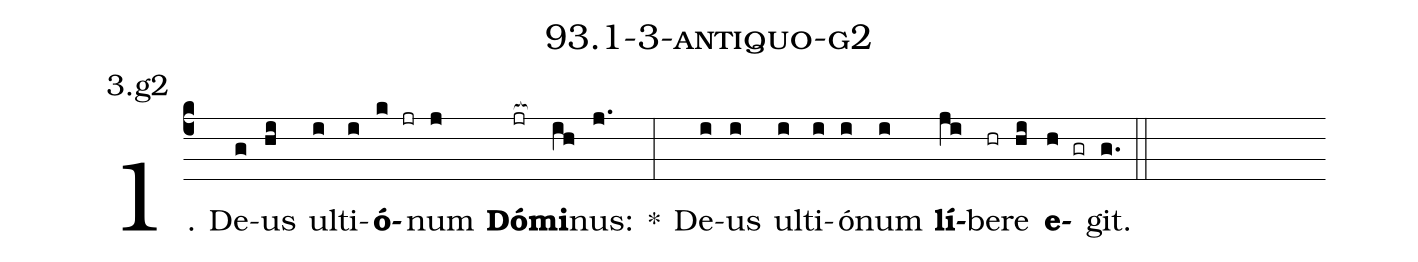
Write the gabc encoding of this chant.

name: 93.1-3-antiquo-g2;
annotation: 3.g2;
%%
(c4)1. De(g)us(hi) ul(i)ti(i)<b>ó</b>(k jr)num(j) <b>Dó</b>(jr[ocb:1{])<b>mi</b>(ih[ocb:0}])nus:(j.) *(:) De(i)us(i) ul(i)ti(i)ó(i)num(i) <b>lí</b>(ji)be(hr)re(hi) <b>e</b>(h gr)git.(g.) (::)


%E(i) u(i) o(ji) u(hi) a(h) e.(g.) (::)
